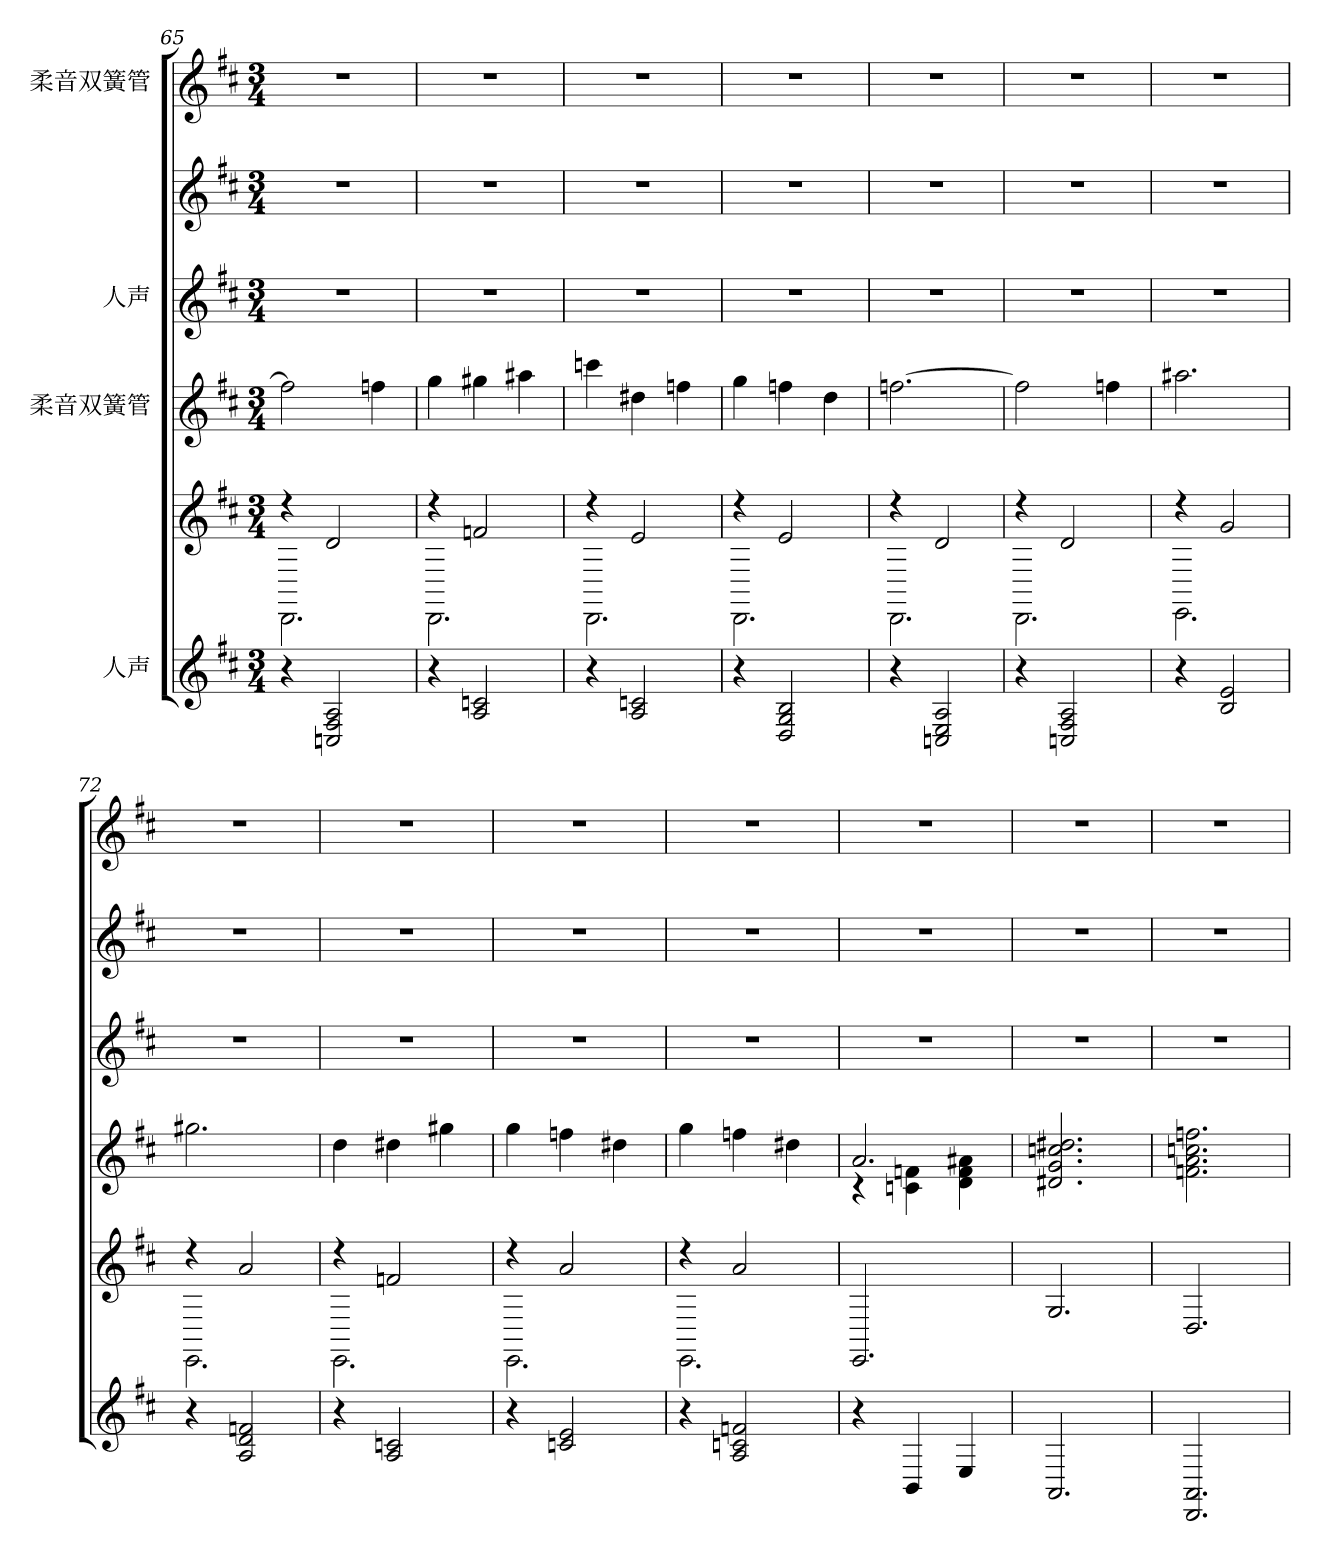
**kern	**kern	**kern	**kern	**kern	**kern
*part4	*part4	*part3	*part2	*part2	*part1
*staff6	*staff5	*staff4	*staff3	*staff2	*staff1
*I"人声	*	*I"柔音双簧管	*I"人声	*	*I"柔音双簧管
*clefG2	*clefG2	*clefG2	*clefG2	*clefG2	*clefG2
*	*	*ITrd2c3	*	*	*ITrd2c3
*k[f#c#]	*k[f#c#]	*k[f#c#g#d#a#]	*k[f#c#]	*k[f#c#]	*k[f#c#g#d#a#]
*M3/4	*M3/4	*M3/4	*M3/4	*M3/4	*M3/4
=65	=65	=65	=65	=65	=65
*	*^	*	*	*	*
4r	4r	2.DD\	2dd\]	2.r	2.r	2.r
2Cn/ 2F#/ 2A/	2d/	.	.	.	.	.
.	.	.	4ddn\	.	.	.
=66	=66	=66	=66	=66	=66	=66
4r	4r	2.DD\	4ee\	2.r	2.r	2.r
2A/ 2cn/	2fn/	.	4ee#X\	.	.	.
.	.	.	4ff##X\	.	.	.
=67	=67	=67	=67	=67	=67	=67
4r	4r	2.DD\	4aan\	2.r	2.r	2.r
2A/ 2cn/	2e/	.	4b#X\	.	.	.
.	.	.	4ddn\	.	.	.
=68	=68	=68	=68	=68	=68	=68
4r	4r	2.DD\	4ee\	2.r	2.r	2.r
2D/ 2G/ 2B/	2e/	.	4ddn\	.	.	.
.	.	.	4b\	.	.	.
=69	=69	=69	=69	=69	=69	=69
4r	4r	2.DD\	[2.ddn\	2.r	2.r	2.r
2Cn/ 2E/ 2A/	2d/	.	.	.	.	.
!!LO:PB:g=z
=70	=70	=70	=70	=70	=70	=70
4r	4r	2.DD\	2dd\]	2.r	2.r	2.r
2Cn/ 2F#/ 2A/	2d/	.	.	.	.	.
.	.	.	4ddn\	.	.	.
=71	=71	=71	=71	=71	=71	=71
4r	4r	2.EE\	2.ff##X\	2.r	2.r	2.r
2B/ 2e/	2g/	.	.	.	.	.
=72	=72	=72	=72	=72	=72	=72
4r	4r	2.EE\	2.ee#X\	2.r	2.r	2.r
2A/ 2d/ 2fn/	2a/	.	.	.	.	.
=73	=73	=73	=73	=73	=73	=73
4r	4r	2.EE\	4b\	2.r	2.r	2.r
2A/ 2cn/	2fn/	.	4b#X\	.	.	.
.	.	.	4ee#X\	.	.	.
=74	=74	=74	=74	=74	=74	=74
4r	4r	2.EE\	4ee\	2.r	2.r	2.r
2cn/ 2e/	2a/	.	4ddn\	.	.	.
.	.	.	4b#X\	.	.	.
=75	=75	=75	=75	=75	=75	=75
4r	4r	2.EE\	4ee\	2.r	2.r	2.r
2A/ 2cn/ 2fn/	2a/	.	4ddn\	.	.	.
.	.	.	4b#X\	.	.	.
*	*v	*v	*	*	*	*
=76	=76	=76	=76	=76	=76
*	*	*^	*	*	*
4r	2.EE/	2.f#/	4r	2.r	2.r	2.r
4BB/	.	.	4An\ 4dn\	.	.	.
4E/	.	.	4B\ 4d\ 4f##X\	.	.	.
*	*	*v	*v	*	*	*
=77	=77	=77	=77	=77	=77
2.AA/	2.G/	2.B#X/ 2.e/ 2.an/ 2.b#X/	2.r	2.r	2.r
!!LO:LB:g=z
=78	=78	=78	=78	=78	=78
2.DD/ 2.AA/	2.D/	2.dn\ 2.f#\ 2.an\ 2.ddn\	2.r	2.r	2.r
=	=	=	=	=	=
*-	*-	*-	*-	*-	*-
